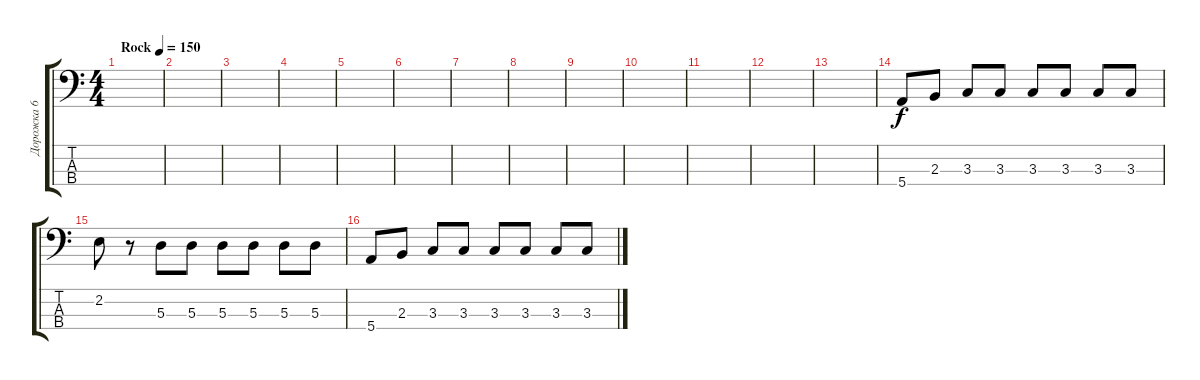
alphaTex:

\track ("Дорожка 6" "Дорожка 6") {instrument slapbass2}
\staff {score tabs}
\tuning (G2 D2 A1 E1) {hide}
\ts (4 4)
\tempo (150 "Rock")
\clef f4
\ks c
|
|
|
|
|
|
|
|
|
|
|
|
|
5.4.8 2.3.8 3.3.8 3.3.8 3.3.8 3.3.8 3.3.8 3.3.8 |
2.2.8 r.8 5.3.8 5.3.8 5.3.8 5.3.8 5.3.8 5.3.8 |
5.4.8 2.3.8 3.3.8 3.3.8 3.3.8 3.3.8 3.3.8 3.3.8
